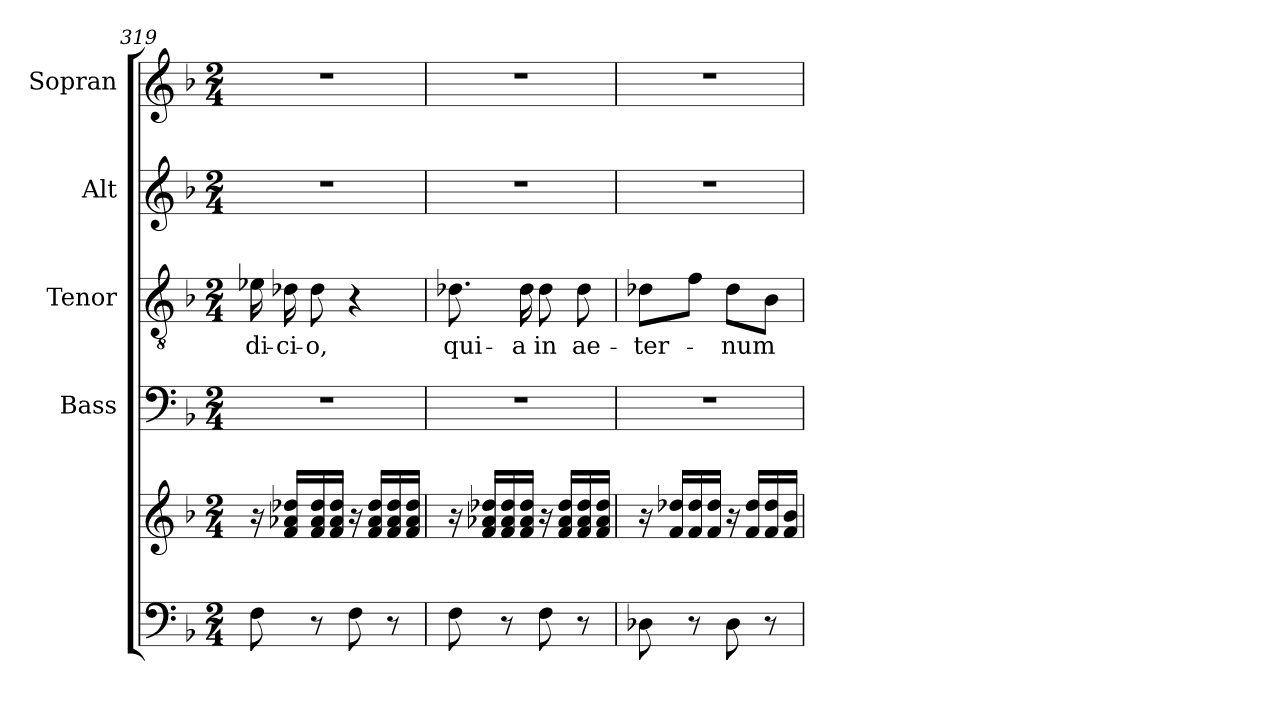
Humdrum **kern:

**kern	**kern	**kern	**kern	**text	**kern	**kern
*part5	*part5	*part4	*part3	*part3	*part2	*part1
*staff6	*staff5	*staff4	*staff3	*staff3	*staff2	*staff1
*	*	*I"Bass	*I"Tenor	*	*I"Alt	*I"Sopran
*	*	*I'B.	*I'T.	*	*I'A.	*I'S.
*clefF4	*clefG2	*clefF4	*clefGv2	*	*clefG2	*clefG2
*k[b-]	*k[b-]	*k[b-]	*k[b-]	*	*k[b-]	*k[b-]
*F:	*F:	*F:	*F:	*	*F:	*F:
*M2/4	*M2/4	*M2/4	*M2/4	*	*M2/4	*M2/4
=319	=319	=319	=319	=319	=319	=319
!	!	!	!	!LO:LY:b	!	!
8F\	16r	2r	16e-X\	-di-	2r	2r
!	!	!	!	!LO:LY:b	!	!
.	16f/ 16a-X/ 16dd-X/LL	.	16d-X\	-ci-	.	.
!	!	!	!	!LO:LY:b	!	!
8r	16f/ 16a-/ 16dd-/	.	8d-\	-o,	.	.
.	16f/ 16a-/ 16dd-/JJ	.	.	.	.	.
8F\	16r	.	4r	.	.	.
.	16f/ 16a-/ 16dd-/LL	.	.	.	.	.
8r	16f/ 16a-/ 16dd-/	.	.	.	.	.
.	16f/ 16a-/ 16dd-/JJ	.	.	.	.	.
=320	=320	=320	=320	=320	=320	=320
!	!	!	!	!LO:LY:b	!	!
8F\	16r	2r	8.d-X\	qui-	2r	2r
.	16f/ 16a-X/ 16dd-X/LL	.	.	.	.	.
8r	16f/ 16a-/ 16dd-/	.	.	.	.	.
!	!	!	!	!LO:LY:b	!	!
.	16f/ 16a-/ 16dd-/JJ	.	16d-\	-a	.	.
!	!	!	!	!LO:LY:b	!	!
8F\	16r	.	8d-\	in	.	.
.	16f/ 16a-/ 16dd-/LL	.	.	.	.	.
!	!	!	!	!LO:LY:b	!	!
8r	16f/ 16a-/ 16dd-/	.	8d-\	ae-	.	.
.	16f/ 16a-/ 16dd-/JJ	.	.	.	.	.
=321	=321	=321	=321	=321	=321	=321
!	!	!	!	!LO:LY:b	!	!
8D-X\	16r	2r	8d-X\L	-ter-	2r	2r
.	16f/ 16dd-X/LL	.	.	.	.	.
8r	16f/ 16dd-/	.	8f\J	.	.	.
.	16f/ 16dd-/JJ	.	.	.	.	.
!	!	!	!	!LO:LY:b	!	!
8D-\	16r	.	8d-\L	-num	.	.
.	16f/ 16dd-/LL	.	.	.	.	.
8r	16f/ 16dd-/	.	8B-\J	.	.	.
.	16f/ 16b-/JJ	.	.	.	.	.
=	=	=	=	=	=	=
*-	*-	*-	*-	*-	*-	*-
